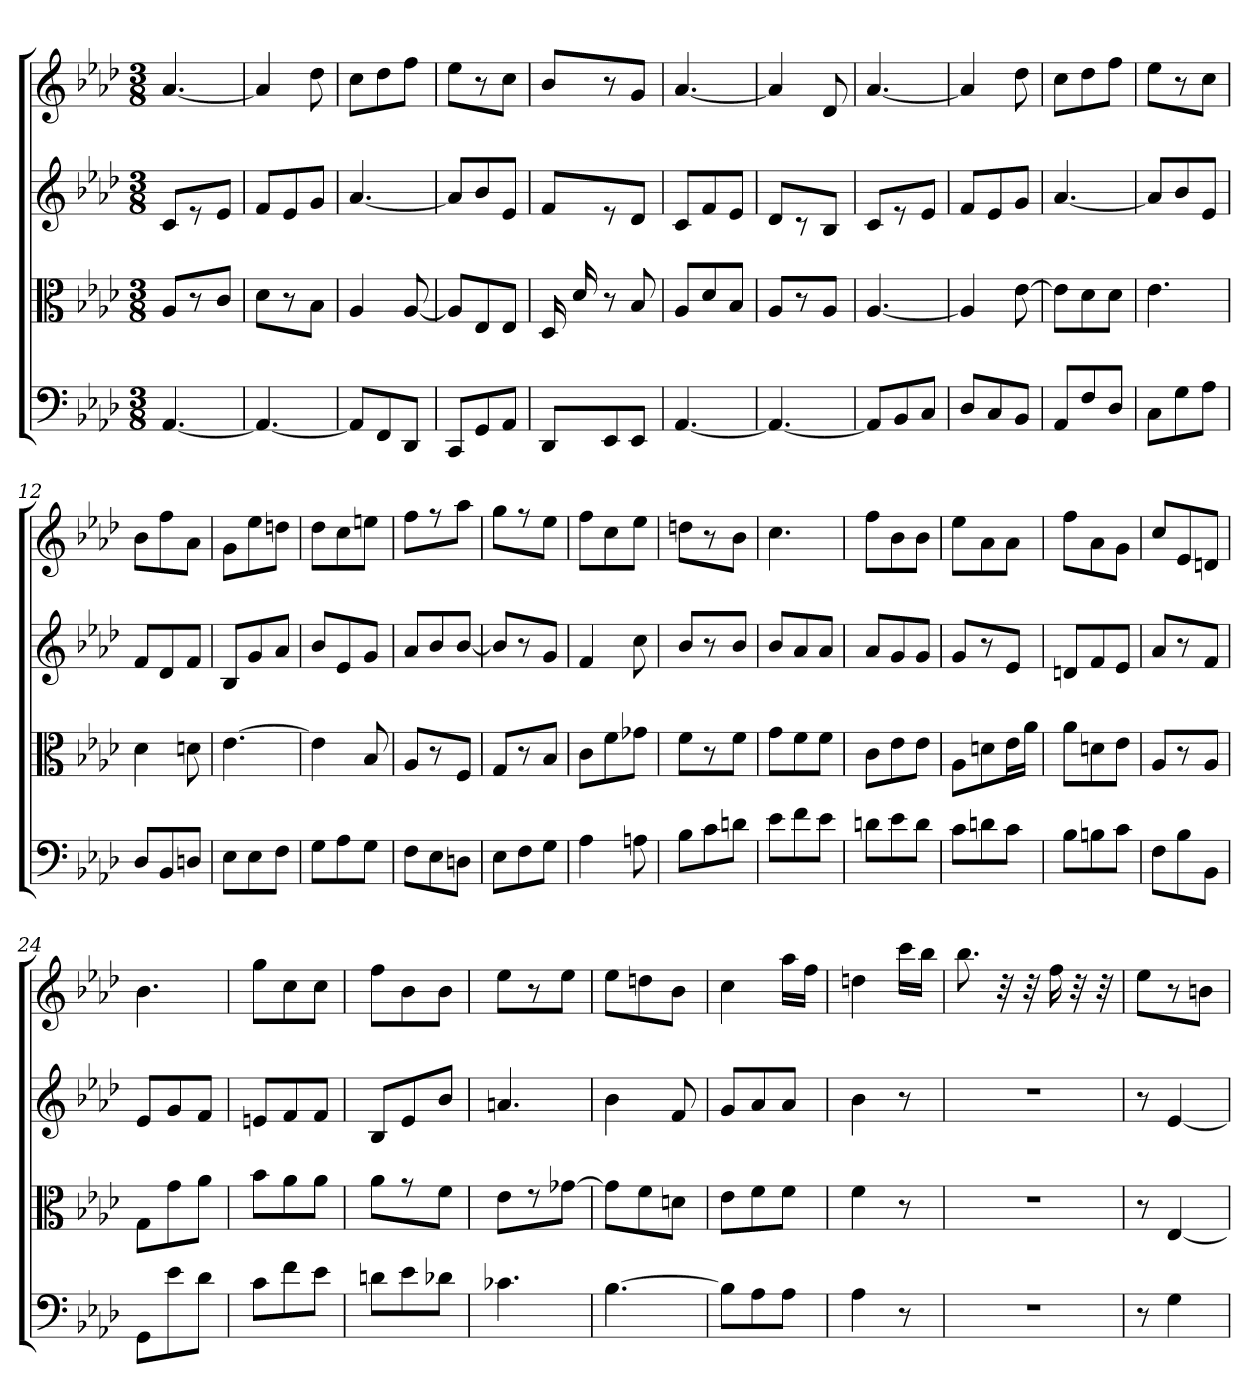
**kern	**kern	**kern	**kern
*part4	*part3	*part2	*part1
*staff4	*staff3	*staff2	*staff1
*clefF4	*clefC3	*clefG2	*clefG2
*k[b-e-a-d-]	*k[b-e-a-d-]	*k[b-e-a-d-]	*k[b-e-a-d-]
*A-:	*A-:	*A-:	*A-:
*M3/8	*M3/8	*M3/8	*M3/8
=	=	=	=
[4.AA-/	8A-/L	8c/L	[4.a-/
.	8r	8r	.
.	8c/J	8e-/J	.
=2	=2	=2	=2
4.AA-/_	8d-\L	8f/L	4a-/]
.	8r	8e-/	.
.	8B-\J	8g/J	8dd-\
=3	=3	=3	=3
8AA-/L]	4A-/	[4.a-/	8cc\L
8FF/	.	.	8dd-\
8DD-/J	[8A-/	.	8ff\J
=4	=4	=4	=4
8CC/L	8A-/L]	8a-/L]	8ee-\L
8GG/	8E-/	8b-/	8r
8AA-/J	8E-/J	8e-/J	8cc\J
=5	=5	=5	=5
8DD-/L	16D-/	8f/L	8b-/L
.	16d-/	.	.
8EE-/	8r	8r	8r
8EE-/J	8B-/	8d-/J	8g/J
=6	=6	=6	=6
[4.AA-/	8A-/L	8c/L	[4.a-/
.	8d-/	8f/	.
.	8B-/J	8e-/J	.
=7	=7	=7	=7
4.AA-/_	8A-/L	8d-/L	4a-/]
.	8r	8r	.
.	8A-/J	8B-/J	8d-/
=8	=8	=8	=8
8AA-/L]	[4.A-/	8c/L	[4.a-/
8BB-/	.	8r	.
8C/J	.	8e-/J	.
=9	=9	=9	=9
8D-/L	4A-/]	8f/L	4a-/]
8C/	.	8e-/	.
8BB-/J	[8e-\	8g/J	8dd-\
=10	=10	=10	=10
8AA-/L	8e-\L]	[4.a-/	8cc\L
8F/	8d-\	.	8dd-\
8D-/J	8d-\J	.	8ff\J
=11	=11	=11	=11
8C\L	4.e-\	8a-/L]	8ee-\L
8G\	.	8b-/	8r
8A-\J	.	8e-/J	8cc\J
=12	=12	=12	=12
8D-/L	4d-\	8f/L	8b-\L
8BB-/	.	8d-/	8ff\
8Dn/J	8dn\	8f/J	8a-\J
=13	=13	=13	=13
8E-\L	[4.e-\	8B-/L	8g\L
8E-\	.	8g/	8ee-\
8F\J	.	8a-/J	8ddn\J
=14	=14	=14	=14
8G\L	4e-\]	8b-/L	8dd-\L
8A-\	.	8e-/	8cc\
8G\J	8B-/	8g/J	8een\J
=15	=15	=15	=15
8F\L	8A-/L	8a-/L	8ff\L
8E-\	8r	8b-/	8r
8Dn\J	8F/J	[8b-/J	8aa-\J
=16	=16	=16	=16
8E-\L	8G/L	8b-/L]	8gg\L
8F\	8r	8r	8r
8G\J	8B-/J	8g/J	8ee-\J
=17	=17	=17	=17
4A-\	8c\L	4f/	8ff\L
.	8f\	.	8cc\
8An\	8g-X\J	8cc\	8ee-\J
=18	=18	=18	=18
8B-\L	8f\L	8b-/L	8ddn\L
8c\	8r	8r	8r
8dn\J	8f\J	8b-/J	8b-\J
=19	=19	=19	=19
8e-\L	8g\L	8b-/L	4.cc\
8f\	8f\	8a-/	.
8e-\J	8f\J	8a-/J	.
=20	=20	=20	=20
8dn\L	8c\L	8a-/L	8ff\L
8e-\	8e-\	8g/	8b-\
8d\J	8e-\J	8g/J	8b-\J
=21	=21	=21	=21
8c\L	8A-\L	8g/L	8ee-\L
8dn\	8dn\	8r	8a-\
8c\J	16e-\L	8e-/J	8a-\J
.	16a-\JJ	.	.
=22	=22	=22	=22
8B-\L	8a-\L	8dn/L	8ff\L
8Bn\	8dn\	8f/	8a-\
8c\J	8e-\J	8e-/J	8g\J
=23	=23	=23	=23
8F\L	8A-/L	8a-/L	8cc/L
8B-\	8r	8r	8e-/
8BB-\J	8A-/J	8f/J	8dn/J
=24	=24	=24	=24
8GG\L	8G\L	8e-/L	4.b-\
8e-\	8g\	8g/	.
8d-\J	8a-\J	8f/J	.
=25	=25	=25	=25
8c\L	8b-\L	8en/L	8gg\L
8f\	8a-\	8f/	8cc\
8e-\J	8a-\J	8f/J	8cc\J
=26	=26	=26	=26
8dn\L	8a-\L	8B-/L	8ff\L
8e-\	8r	8e-/	8b-\
8d-X\J	8f\J	8b-/J	8b-\J
=27	=27	=27	=27
4.c-X\	8e-\L	4.an/	8ee-\L
.	8r	.	8r
.	[8g-X\J	.	8ee-\J
=28	=28	=28	=28
[4.B-\	8g-\L]	4b-\	8ee-\L
.	8f\	.	8ddn\
.	8dn\J	8f/	8b-\J
=29	=29	=29	=29
8B-\L]	8e-\L	8g/L	4cc\
8A-\	8f\	8a-/	.
8A-\J	8f\J	8a-/J	16aa-\LL
.	.	.	16ff\JJ
=30	=30	=30	=30
4A-\	4f\	4b-\	4ddn\
8r	8r	8r	16ccc\LL
.	.	.	16bb-\JJ
=31	=31	=31	=31
4.r	4.r	4.r	8.bb-\
.	.	.	32r
.	.	.	32r
.	.	.	16ff\
.	.	.	32r
.	.	.	32r
=32	=32	=32	=32
8r	8r	8r	8ee-\L
4G\	[4E-/	[4e-/	8r
.	.	.	8bn\J
=	=	=	=
*-	*-	*-	*-
